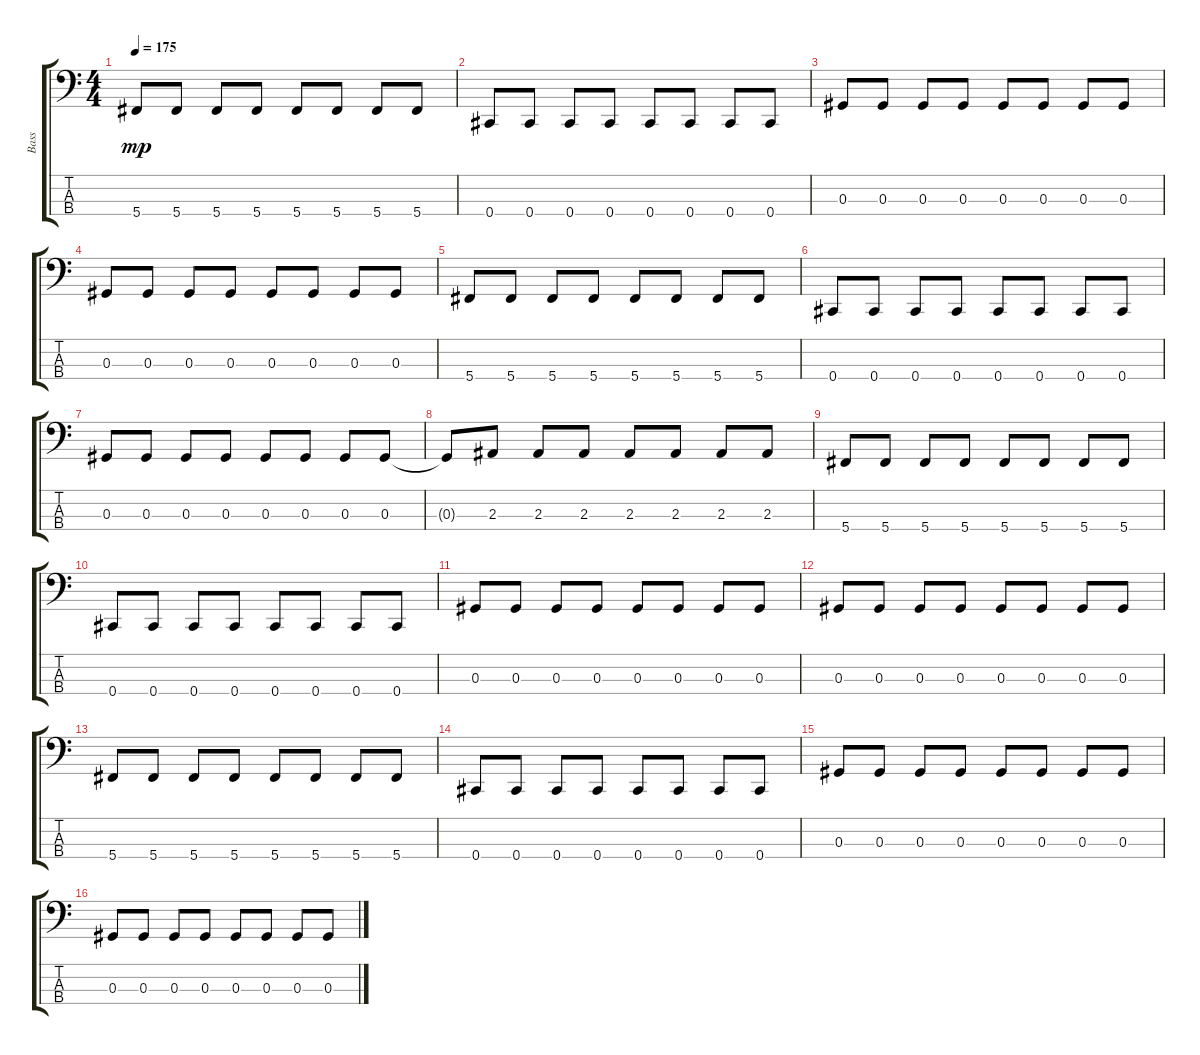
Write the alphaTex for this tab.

\track ("Bass" "Bass") {instrument electricbassfinger}
\staff {score tabs}
\tuning (Gb2 Db2 Ab1 Db1) {hide}
\ts (4 4)
\tempo 175
\clef f4
\ks c
5.4.8{dy mp} 5.4.8 5.4.8 5.4.8 5.4.8 5.4.8 5.4.8 5.4.8 |
0.4.8 0.4.8 0.4.8 0.4.8 0.4.8 0.4.8 0.4.8 0.4.8 |
0.3.8 0.3.8 0.3.8 0.3.8 0.3.8 0.3.8 0.3.8 0.3.8 |
0.3.8 0.3.8 0.3.8 0.3.8 0.3.8 0.3.8 0.3.8 0.3.8 |
5.4.8 5.4.8 5.4.8 5.4.8 5.4.8 5.4.8 5.4.8 5.4.8 |
0.4.8 0.4.8 0.4.8 0.4.8 0.4.8 0.4.8 0.4.8 0.4.8 |
0.3.8 0.3.8 0.3.8 0.3.8 0.3.8 0.3.8 0.3.8 0.3.8 |
0.3{t}.8 2.3.8 2.3.8 2.3.8 2.3.8 2.3.8 2.3.8 2.3.8 |
5.4.8 5.4.8 5.4.8 5.4.8 5.4.8 5.4.8 5.4.8 5.4.8 |
0.4.8 0.4.8 0.4.8 0.4.8 0.4.8 0.4.8 0.4.8 0.4.8 |
0.3.8 0.3.8 0.3.8 0.3.8 0.3.8 0.3.8 0.3.8 0.3.8 |
0.3.8 0.3.8 0.3.8 0.3.8 0.3.8 0.3.8 0.3.8 0.3.8 |
5.4.8 5.4.8 5.4.8 5.4.8 5.4.8 5.4.8 5.4.8 5.4.8 |
0.4.8 0.4.8 0.4.8 0.4.8 0.4.8 0.4.8 0.4.8 0.4.8 |
0.3.8 0.3.8 0.3.8 0.3.8 0.3.8 0.3.8 0.3.8 0.3.8 |
0.3.8 0.3.8 0.3.8 0.3.8 0.3.8 0.3.8 0.3.8 0.3.8
